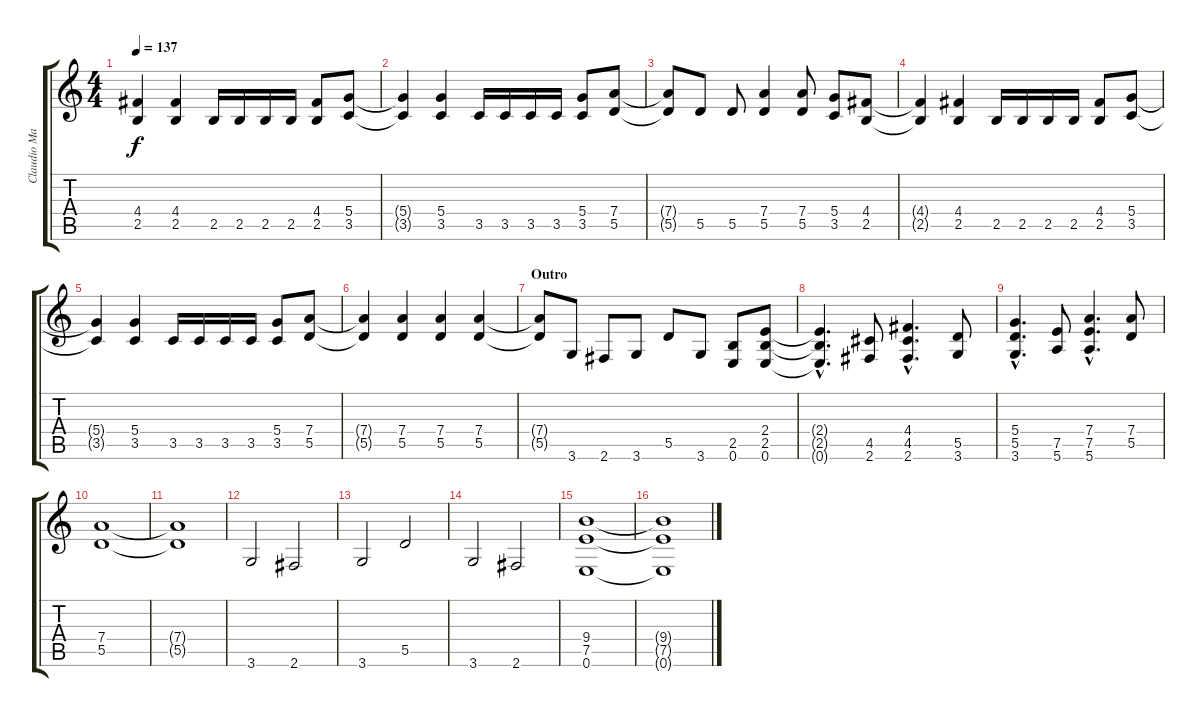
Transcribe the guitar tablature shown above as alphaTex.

\track ("Claudio Marciello (Gtr 1)" "Claudio Ma") {instrument distortionguitar}
\staff {score tabs}
\tuning (E4 B3 G3 D3 A2 E2) {hide}
\ts (4 4)
\tempo 137
\clef g2
\ks c
(4.4{t} 2.5{t}).4{dy f} (4.4 2.5).4 2.5.16 2.5.16 2.5.16 2.5.16 (4.4 2.5).8 (5.4 3.5).8 |
(5.4{t} 3.5{t}).4 (5.4 3.5).4 3.5.16 3.5.16 3.5.16 3.5.16 (5.4 3.5).8 (7.4 5.5).8 |
(7.4{t} 5.5{t}).8 5.5.8 5.5.8 (7.4 5.5).4 (7.4 5.5).8 (5.4 3.5).8 (4.4 2.5).8 |
(4.4{t} 2.5{t}).4 (4.4 2.5).4 2.5.16 2.5.16 2.5.16 2.5.16 (4.4 2.5).8 (5.4 3.5).8 |
(5.4{t} 3.5{t}).4 (5.4 3.5).4 3.5.16 3.5.16 3.5.16 3.5.16 (5.4 3.5).8 (7.4 5.5).8 |
(7.4{t} 5.5{t}).4 (7.4 5.5).4 (7.4 5.5).4 (7.4 5.5).4 |
\section ("" "Outro")
(7.4{t} 5.5{t}).8 3.6.8 2.6.8 3.6.8 5.5.8 3.6.8 (2.5 0.6).8 (2.4 2.5 0.6).8 |
(2.4{hac t} 2.5{hac t} 0.6{hac t}).4{d} (4.5 2.6).8 (4.4{hac} 4.5{hac} 2.6{hac}).4{d} (5.5 3.6).8 |
(5.4{hac} 5.5{hac} 3.6{hac}).4{d} (7.5 5.6).8 (7.4{hac} 7.5{hac} 5.6{hac}).4{d} (7.4 5.5).8 |
(7.4 5.5).1 |
(7.4{t} 5.5{t}).1 |
3.6.2 2.6.2 |
3.6.2 5.5.2 |
3.6.2 2.6.2 |
(9.4 7.5 0.6).1 |
(9.4{t} 7.5{t} 0.6{t}).1
